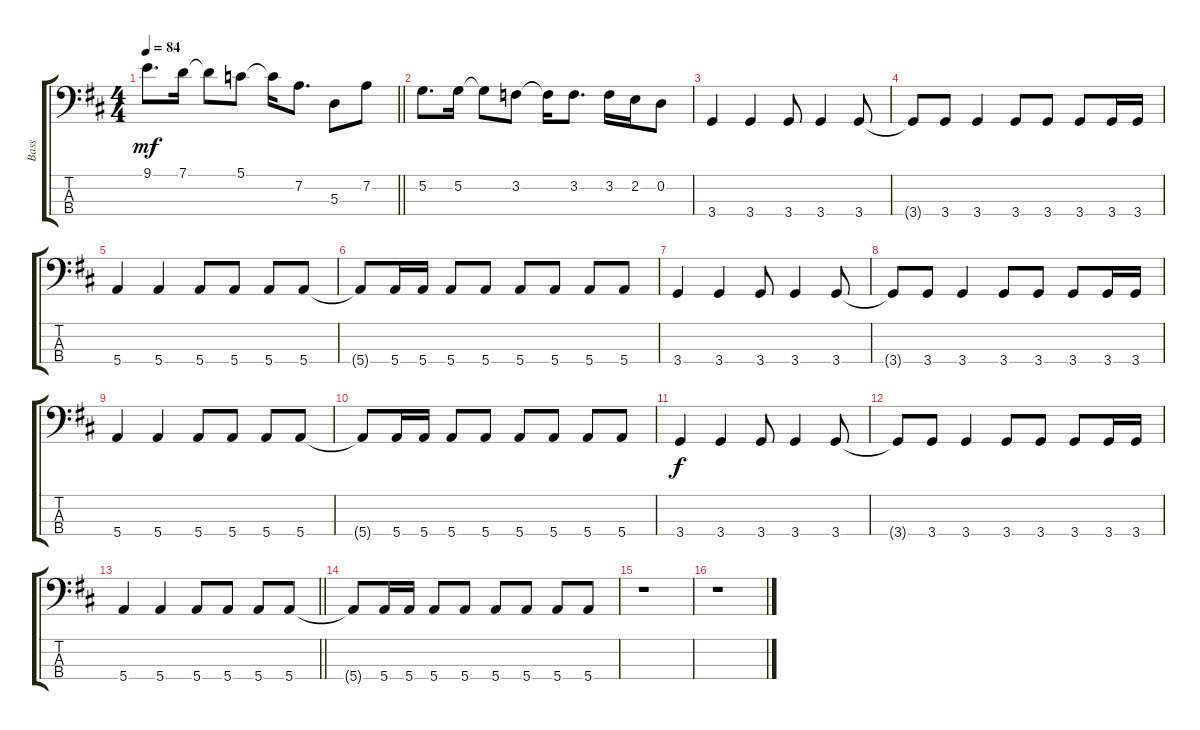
\track ("Bass" "Bass") {instrument electricbasspick}
\staff {score tabs}
\tuning (G2 D2 A1 E1) {hide}
\ts (4 4)
\tempo 84
\clef f4
\barLineRight lightlight
\ks d
9.1.8{d dy mf} 7.1.16 7.1{t}.8 5.1.8 5.1{t}.16 7.2.8{d} 5.3.8 7.2.8 |
5.2.8{d} 5.2.16 5.2{t}.8 3.2.8 3.2{t}.16 3.2.8{d} 3.2.16 2.2.16 0.2.8 |
3.4.4 3.4.4 3.4.8 3.4.4 3.4.8 |
3.4{t}.8 3.4.8 3.4.4 3.4.8 3.4.8 3.4.8 3.4.16 3.4.16 |
5.4.4 5.4.4 5.4.8 5.4.8 5.4.8 5.4.8 |
5.4{t}.8 5.4.16 5.4.16 5.4.8 5.4.8 5.4.8 5.4.8 5.4.8 5.4.8 |
3.4.4 3.4.4 3.4.8 3.4.4 3.4.8 |
3.4{t}.8 3.4.8 3.4.4 3.4.8 3.4.8 3.4.8 3.4.16 3.4.16 |
5.4.4 5.4.4 5.4.8 5.4.8 5.4.8 5.4.8 |
5.4{t}.8 5.4.16 5.4.16 5.4.8 5.4.8 5.4.8 5.4.8 5.4.8 5.4.8 |
3.4.4{dy f} 3.4.4 3.4.8 3.4.4 3.4.8 |
3.4{t}.8 3.4.8 3.4.4 3.4.8 3.4.8 3.4.8 3.4.16 3.4.16 |
\barLineRight lightlight
5.4.4 5.4.4 5.4.8 5.4.8 5.4.8 5.4.8 |
5.4{t}.8 5.4.16 5.4.16 5.4.8 5.4.8 5.4.8 5.4.8 5.4.8 5.4.8 |
r.1 |
r.1
